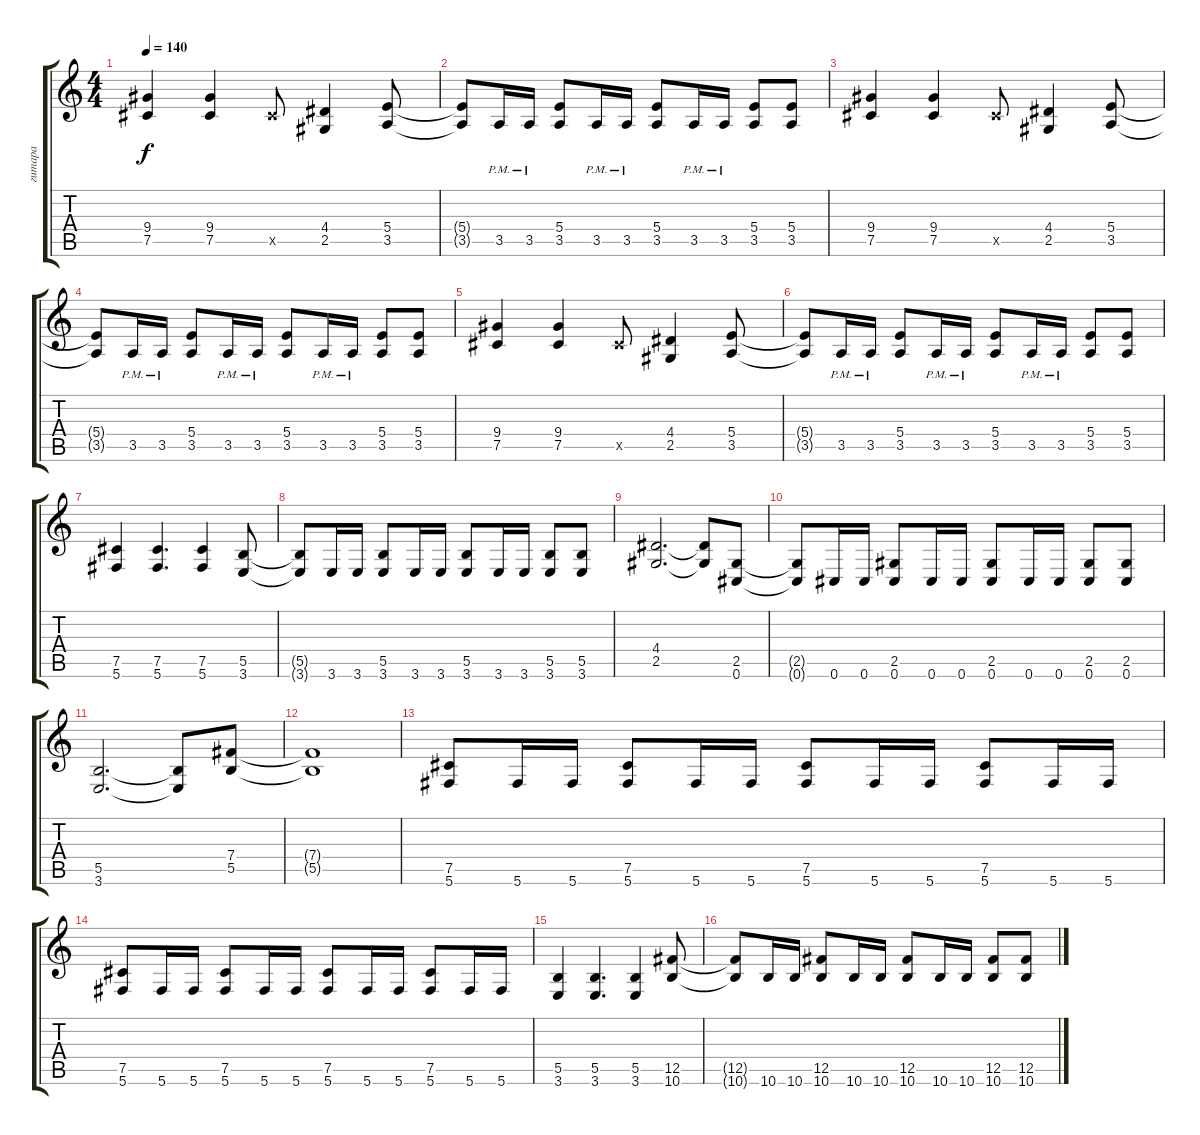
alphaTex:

\track ("гитара" "гитара") {instrument distortionguitar}
\staff {score tabs}
\tuning (Db4 Ab3 E3 B2 Gb2 Db2) {hide}
\ts (4 4)
\tempo 140
\clef g2
\ks c
(9.4 7.5).4{dy f} (9.4 7.5).4 7.5{x}.8 (4.4 2.5).4 (5.4 3.5).8 |
(5.4{t} 3.5{t}).8 3.5{pm}.16 3.5{pm}.16 (5.4 3.5).8 3.5{pm}.16 3.5{pm}.16 (5.4 3.5).8 3.5{pm}.16 3.5{pm}.16 (5.4 3.5).8 (5.4 3.5).8 |
(9.4 7.5).4 (9.4 7.5).4 7.5{x}.8 (4.4 2.5).4 (5.4 3.5).8 |
(5.4{t} 3.5{t}).8 3.5{pm}.16 3.5{pm}.16 (5.4 3.5).8 3.5{pm}.16 3.5{pm}.16 (5.4 3.5).8 3.5{pm}.16 3.5{pm}.16 (5.4 3.5).8 (5.4 3.5).8 |
(9.4 7.5).4 (9.4 7.5).4 7.5{x}.8 (4.4 2.5).4 (5.4 3.5).8 |
(5.4{t} 3.5{t}).8 3.5{pm}.16 3.5{pm}.16 (5.4 3.5).8 3.5{pm}.16 3.5{pm}.16 (5.4 3.5).8 3.5{pm}.16 3.5{pm}.16 (5.4 3.5).8 (5.4 3.5).8 |
(7.5 5.6).4 (7.5 5.6).4{d} (7.5 5.6).4 (5.5 3.6).8 |
(5.5{t} 3.6{t}).8 3.6.16 3.6.16 (5.5 3.6).8 3.6.16 3.6.16 (5.5 3.6).8 3.6.16 3.6.16 (5.5 3.6).8 (5.5 3.6).8 |
(4.4 2.5).2{d} (4.4{t} 2.5{t}).8 (2.5 0.6).8 |
(2.5{t} 0.6{t}).8 0.6.16 0.6.16 (2.5 0.6).8 0.6.16 0.6.16 (2.5 0.6).8 0.6.16 0.6.16 (2.5 0.6).8 (2.5 0.6).8 |
(5.5 3.6).2{d} (5.5{t} 3.6{t}).8 (7.4 5.5).8 |
(7.4{t} 5.5{t}).1 |
(7.5 5.6).8 5.6.16 5.6.16 (7.5 5.6).8 5.6.16 5.6.16 (7.5 5.6).8 5.6.16 5.6.16 (7.5 5.6).8 5.6.16 5.6.16 |
(7.5 5.6).8 5.6.16 5.6.16 (7.5 5.6).8 5.6.16 5.6.16 (7.5 5.6).8 5.6.16 5.6.16 (7.5 5.6).8 5.6.16 5.6.16 |
(5.5 3.6).4 (5.5 3.6).4{d} (5.5 3.6).4 (12.5 10.6).8 |
(12.5{t} 10.6{t}).8 10.6.16 10.6.16 (12.5 10.6).8 10.6.16 10.6.16 (12.5 10.6).8 10.6.16 10.6.16 (12.5 10.6).8 (12.5 10.6).8
